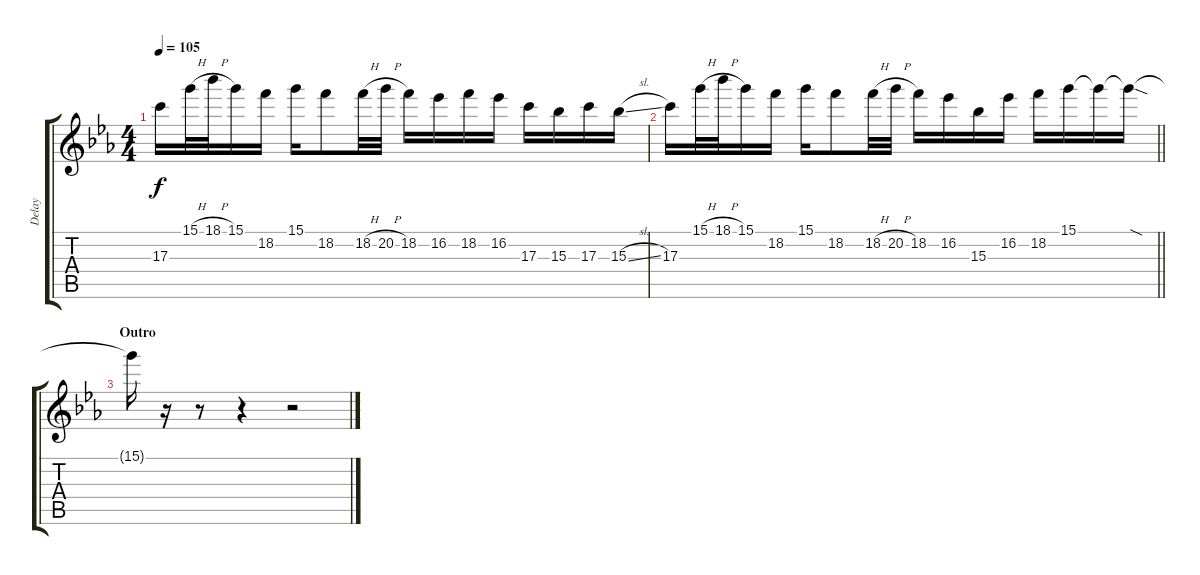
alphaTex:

\track ("Delay" "Delay") {instrument electricguitarjazz}
\staff {score tabs}
\tuning (E4 B3 G3 D3 A2 E2) {hide}
\ts (4 4)
\tempo 105
\clef g2
\ks eb
17.3.16{dy f} 15.1{h}.32 18.1{h}.32 15.1.16 18.2.16 15.1.16 18.2.8 18.2{h}.32 20.2{h}.32 18.2.16 16.2.16 18.2.16 16.2.16 17.3.16 15.3.16 17.3.16 15.3{sl}.16 |
\barLineRight lightlight
17.3.16 15.1{h}.32 18.1{h}.32 15.1.16 18.2.16 15.1.16 18.2.8 18.2{h}.32 20.2{h}.32 18.2.16 16.2.16 15.3.16 16.2.16 18.2.16 15.1.16 15.1{t}.16 15.1{sod t}.16 |
\section ("" "Outro")
15.1{t}.16 r.16 r.8 r.4 r.2
